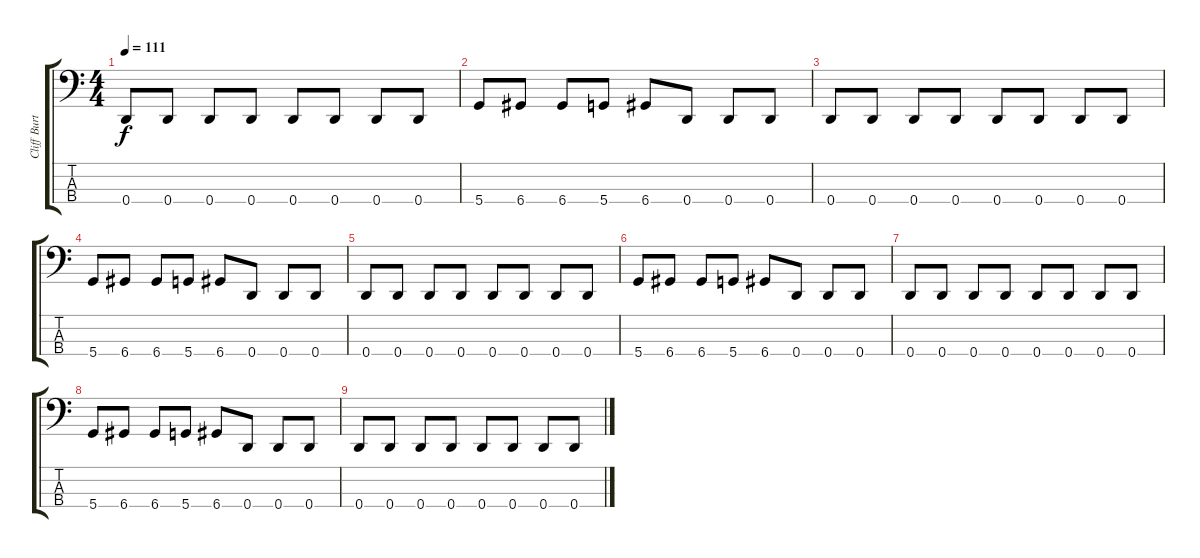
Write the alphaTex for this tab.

\track ("Cliff Burton (Bass)" "Cliff Burt") {instrument electricbassfinger}
\staff {score tabs}
\tuning (F2 C2 G1 D1) {hide}
\ts (4 4)
\tempo 111
\clef f4
\ks c
0.4.8{dy f} 0.4.8 0.4.8 0.4.8 0.4.8 0.4.8 0.4.8 0.4.8 |
5.4.8 6.4.8 6.4.8 5.4.8 6.4.8 0.4.8 0.4.8 0.4.8 |
0.4.8 0.4.8 0.4.8 0.4.8 0.4.8 0.4.8 0.4.8 0.4.8 |
5.4.8 6.4.8 6.4.8 5.4.8 6.4.8 0.4.8 0.4.8 0.4.8 |
0.4.8 0.4.8 0.4.8 0.4.8 0.4.8 0.4.8 0.4.8 0.4.8 |
5.4.8 6.4.8 6.4.8 5.4.8 6.4.8 0.4.8 0.4.8 0.4.8 |
0.4.8 0.4.8 0.4.8 0.4.8 0.4.8 0.4.8 0.4.8 0.4.8 |
5.4.8 6.4.8 6.4.8 5.4.8 6.4.8 0.4.8 0.4.8 0.4.8 |
0.4.8 0.4.8 0.4.8 0.4.8 0.4.8 0.4.8 0.4.8 0.4.8
